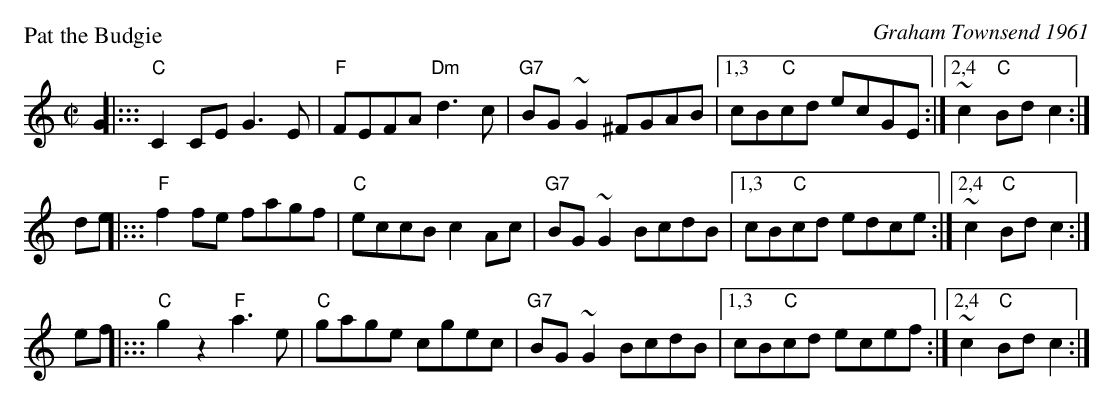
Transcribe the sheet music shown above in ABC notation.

X:1
P: Pat the Budgie
C: Graham Townsend 1961
M: C|
L: 1/8
K: C
G2 |::: "C"C2CE    G3E | "F"FEFA "Dm"d3c | "G7"BG~G2 ^FGAB |1,3 cB"C"cd ecGE :|2,4 ~c2"C"Bd c2 :|
de |::: "F"f2fe   fagf | "C"eccB    c2Ac | "G7"BG~G2  BcdB |1,3 cB"C"cd edce :|2,4 ~c2"C"Bd c2 :|
ef |::: "C"g2z2 "F"a3e | "C"gage    cgec | "G7"BG~G2  BcdB |1,3 cB"C"cd ecef :|2,4 ~c2"C"Bd c2 :|
